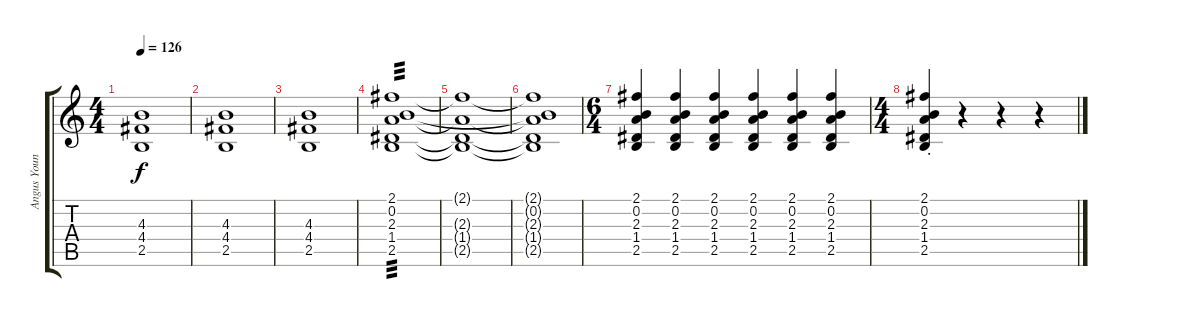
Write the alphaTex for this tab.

\track ("Angus Young" "Angus Youn") {instrument distortionguitar}
\staff {score tabs}
\tuning (E4 B3 G3 D3 A2 E2) {hide}
\ts (4 4)
\tempo 126
\clef g2
\ks c
(4.3 4.4 2.5).1{dy f} |
(4.3 4.4 2.5).1 |
(4.3 4.4 2.5).1 |
(2.1 0.2 2.3 1.4 2.5).1{tp 3} |
(2.1{t} 2.3{t} 1.4{t} 2.5{t}).1 |
(2.1{t} 0.2{t} 2.3{t} 1.4{t} 2.5{t}).1 |
\ts (6 4)
(2.1 0.2 2.3 1.4 2.5).4 (2.1 0.2 2.3 1.4 2.5).4 (2.1 0.2 2.3 1.4 2.5).4 (2.1 0.2 2.3 1.4 2.5).4 (2.1 0.2 2.3 1.4 2.5).4 (2.1 0.2 2.3 1.4 2.5).4 |
\ts (4 4)
(2.1{st} 0.2{st} 2.3{st} 1.4{st} 2.5{st}).4 r.4 r.4 r.4
